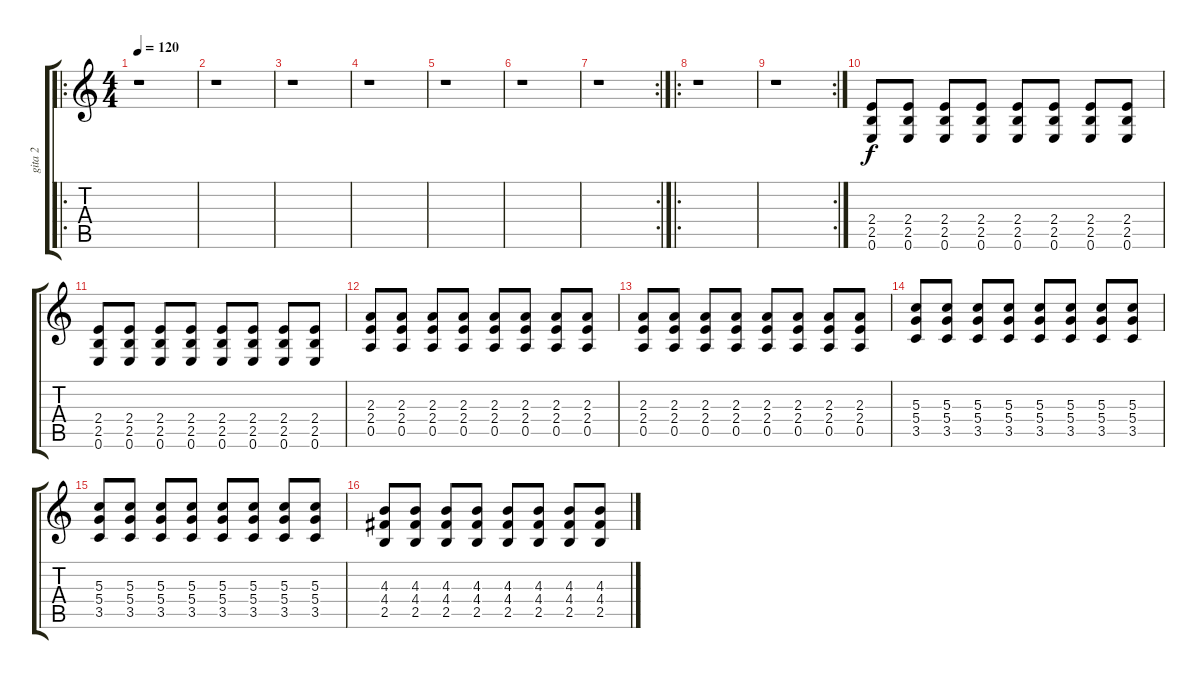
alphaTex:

\track ("gita 2" "gita 2") {instrument electricguitarmuted}
\staff {score tabs}
\tuning (E4 B3 G3 D3 A2 E2) {hide}
\ro
\ts (4 4)
\tempo 120
\clef g2
\ks c
r.1{dy f instrument electricguitarmuted} |
r.1 |
r.1 |
r.1 |
r.1 |
r.1 |
\rc 2
r.1 |
\ro
r.1 |
\rc 2
r.1 |
(2.4 2.5 0.6).8 (2.4 2.5 0.6).8 (2.4 2.5 0.6).8 (2.4 2.5 0.6).8 (2.4 2.5 0.6).8 (2.4 2.5 0.6).8 (2.4 2.5 0.6).8 (2.4 2.5 0.6).8 |
(2.4 2.5 0.6).8 (2.4 2.5 0.6).8 (2.4 2.5 0.6).8 (2.4 2.5 0.6).8 (2.4 2.5 0.6).8 (2.4 2.5 0.6).8 (2.4 2.5 0.6).8 (2.4 2.5 0.6).8 |
(2.3 2.4 0.5).8 (2.3 2.4 0.5).8 (2.3 2.4 0.5).8 (2.3 2.4 0.5).8 (2.3 2.4 0.5).8 (2.3 2.4 0.5).8 (2.3 2.4 0.5).8 (2.3 2.4 0.5).8 |
(2.3 2.4 0.5).8 (2.3 2.4 0.5).8 (2.3 2.4 0.5).8 (2.3 2.4 0.5).8 (2.3 2.4 0.5).8 (2.3 2.4 0.5).8 (2.3 2.4 0.5).8 (2.3 2.4 0.5).8 |
(5.3 5.4 3.5).8 (5.3 5.4 3.5).8 (5.3 5.4 3.5).8 (5.3 5.4 3.5).8 (5.3 5.4 3.5).8 (5.3 5.4 3.5).8 (5.3 5.4 3.5).8 (5.3 5.4 3.5).8 |
(5.3 5.4 3.5).8 (5.3 5.4 3.5).8 (5.3 5.4 3.5).8 (5.3 5.4 3.5).8 (5.3 5.4 3.5).8 (5.3 5.4 3.5).8 (5.3 5.4 3.5).8 (5.3 5.4 3.5).8 |
(4.3 4.4 2.5).8 (4.3 4.4 2.5).8 (4.3 4.4 2.5).8 (4.3 4.4 2.5).8 (4.3 4.4 2.5).8 (4.3 4.4 2.5).8 (4.3 4.4 2.5).8 (4.3 4.4 2.5).8
